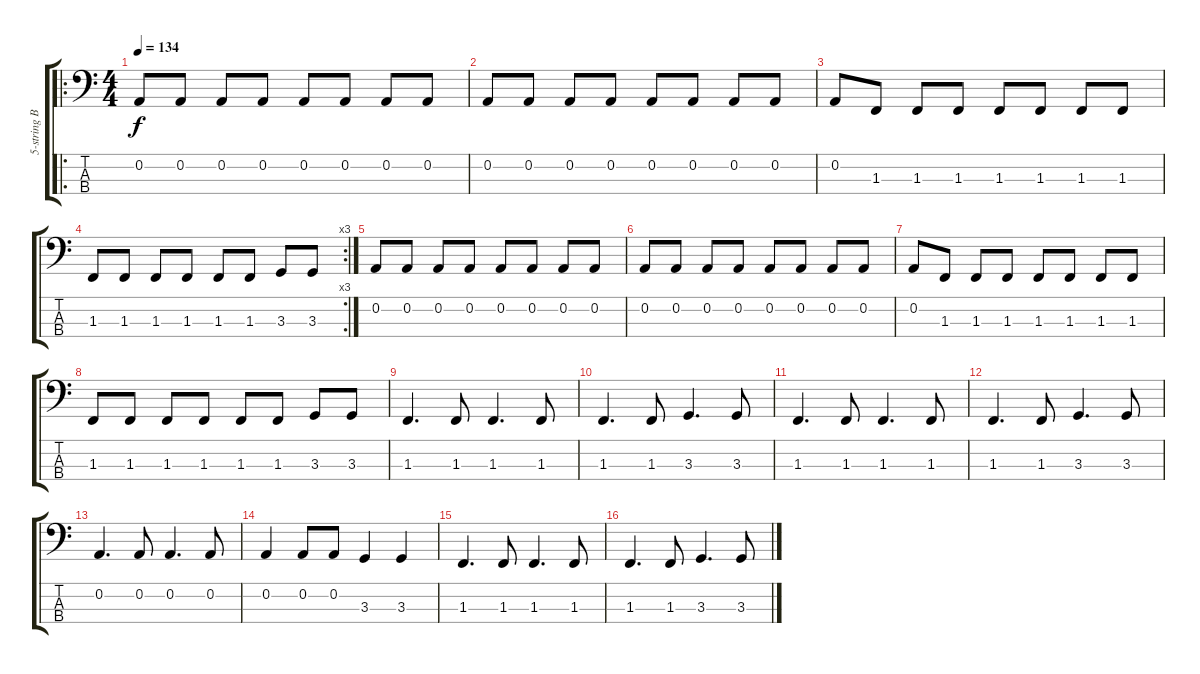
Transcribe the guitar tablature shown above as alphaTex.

\track ("5-string Bass" "5-string B") {instrument electricbassfinger}
\staff {score tabs}
\tuning (D2 A1 E1 B0) {hide}
\ro
\ts (4 4)
\tempo 134
\clef f4
\ks c
0.2.8{dy f} 0.2.8 0.2.8 0.2.8 0.2.8 0.2.8 0.2.8 0.2.8 |
0.2.8 0.2.8 0.2.8 0.2.8 0.2.8 0.2.8 0.2.8 0.2.8 |
0.2.8 1.3.8 1.3.8 1.3.8 1.3.8 1.3.8 1.3.8 1.3.8 |
\rc 3
1.3.8 1.3.8 1.3.8 1.3.8 1.3.8 1.3.8 3.3.8 3.3.8 |
0.2.8 0.2.8 0.2.8 0.2.8 0.2.8 0.2.8 0.2.8 0.2.8 |
0.2.8 0.2.8 0.2.8 0.2.8 0.2.8 0.2.8 0.2.8 0.2.8 |
0.2.8 1.3.8 1.3.8 1.3.8 1.3.8 1.3.8 1.3.8 1.3.8 |
1.3.8 1.3.8 1.3.8 1.3.8 1.3.8 1.3.8 3.3.8 3.3.8 |
1.3.4{d} 1.3.8 1.3.4{d} 1.3.8 |
1.3.4{d} 1.3.8 3.3.4{d} 3.3.8 |
1.3.4{d} 1.3.8 1.3.4{d} 1.3.8 |
1.3.4{d} 1.3.8 3.3.4{d} 3.3.8 |
0.2.4{d} 0.2.8 0.2.4{d} 0.2.8 |
0.2.4 0.2.8 0.2.8 3.3.4 3.3.4 |
1.3.4{d} 1.3.8 1.3.4{d} 1.3.8 |
1.3.4{d} 1.3.8 3.3.4{d} 3.3.8
